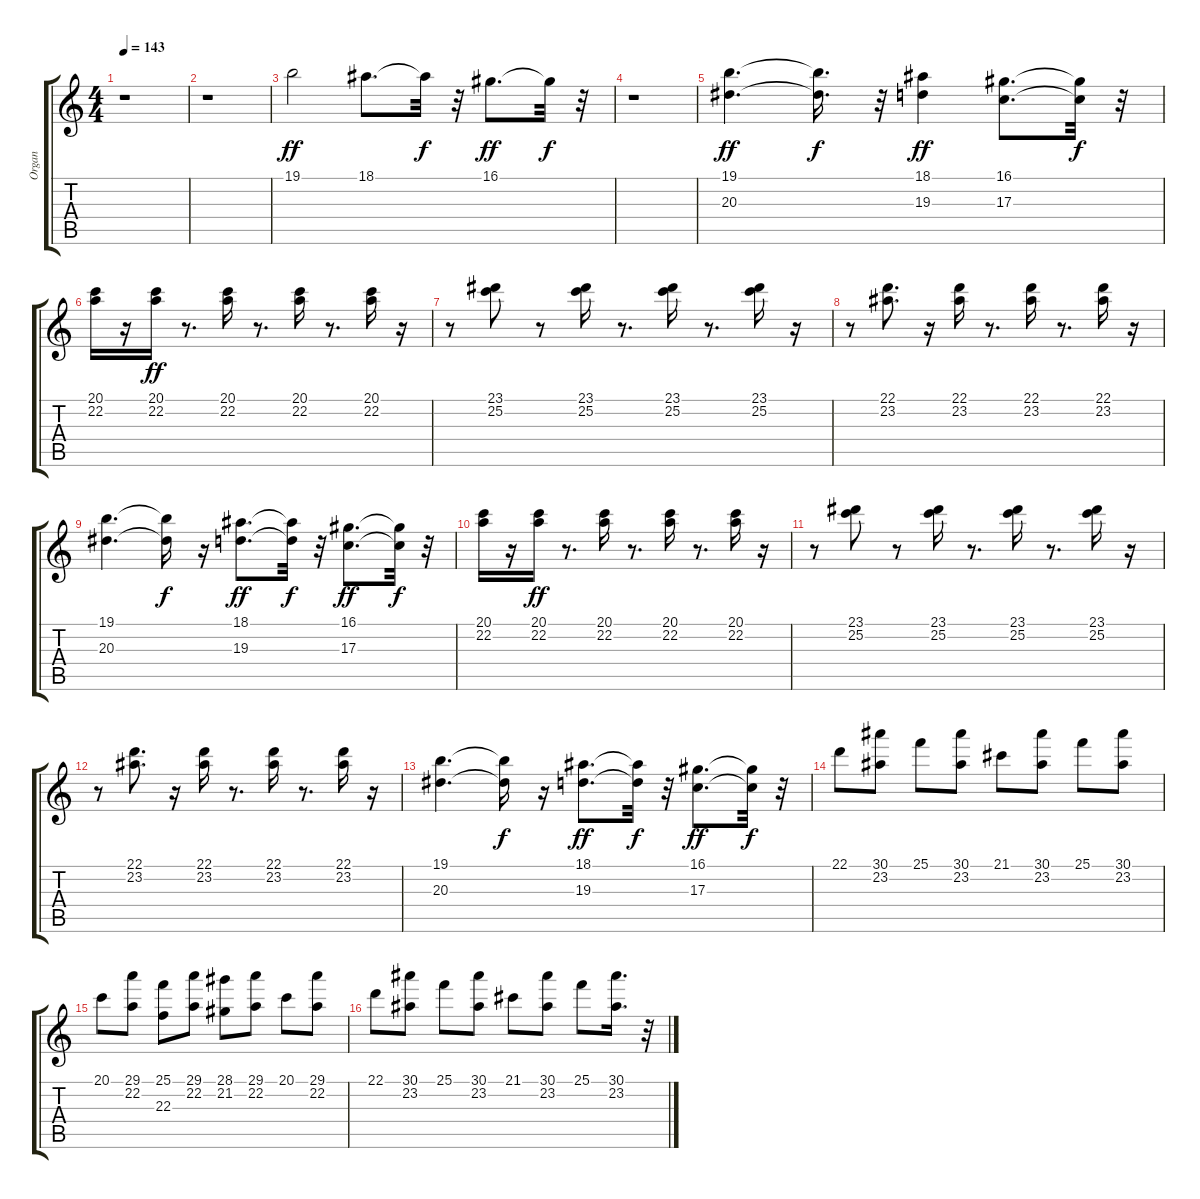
\track ("Organ" "Organ") {instrument rockorgan}
\staff {score tabs}
\tuning (E4 B3 G3 D3 A2 E2) {hide}
\ts (4 4)
\tempo 143
\clef g2
\ks c
r.1{dy ff instrument rockorgan} |
r.1 |
19.1.2 18.1.8{d} 18.1{t}.32{dy f} r.32 16.1.8{d dy ff} 16.1{t}.32{dy f} r.32 |
r.1 |
(19.1 20.3).4{d dy ff} (19.1{t} 20.3{t}).16{d dy f} r.32 (18.1 19.3).4{dy ff} (16.1 17.3).8{d} (16.1{t} 17.3{t}).32{dy f} r.32 |
(20.1 22.2).16 r.16 (20.1 22.2).16{dy ff} r.8{d} (20.1 22.2).16 r.8{d} (20.1 22.2).16 r.8{d} (20.1 22.2).16 r.16 |
r.8 (23.1 25.2).8 r.8 (23.1 25.2).16 r.8{d} (23.1 25.2).16 r.8{d} (23.1 25.2).16 r.16 |
r.8 (22.1 23.2).8{d} r.16 (22.1 23.2).16 r.8{d} (22.1 23.2).16 r.8{d} (22.1 23.2).16 r.16 |
(19.1 20.3).4{d} (19.1{t} 20.3{t}).16{dy f} r.16 (18.1 19.3).8{d dy ff} (18.1{t} 19.3{t}).32{dy f} r.32 (16.1 17.3).8{d dy ff} (16.1{t} 17.3{t}).32{dy f} r.32 |
(20.1 22.2).16 r.16 (20.1 22.2).16{dy ff} r.8{d} (20.1 22.2).16 r.8{d} (20.1 22.2).16 r.8{d} (20.1 22.2).16 r.16 |
r.8 (23.1 25.2).8 r.8 (23.1 25.2).16 r.8{d} (23.1 25.2).16 r.8{d} (23.1 25.2).16 r.16 |
r.8 (22.1 23.2).8{d} r.16 (22.1 23.2).16 r.8{d} (22.1 23.2).16 r.8{d} (22.1 23.2).16 r.16 |
(19.1 20.3).4{d} (19.1{t} 20.3{t}).16{dy f} r.16 (18.1 19.3).8{d dy ff} (18.1{t} 19.3{t}).32{dy f} r.32 (16.1 17.3).8{d dy ff} (16.1{t} 17.3{t}).32{dy f} r.32 |
22.1.8 (30.1 23.2).8 25.1.8 (30.1 23.2).8 21.1.8 (30.1 23.2).8 25.1.8 (30.1 23.2).8 |
20.1.8 (29.1 22.2).8 (25.1 22.3).8 (29.1 22.2).8 (28.1 21.2).8 (29.1 22.2).8 20.1.8 (29.1 22.2).8 |
22.1.8 (30.1 23.2).8 25.1.8 (30.1 23.2).8 21.1.8 (30.1 23.2).8 25.1.8 (30.1 23.2).16{d} r.32
